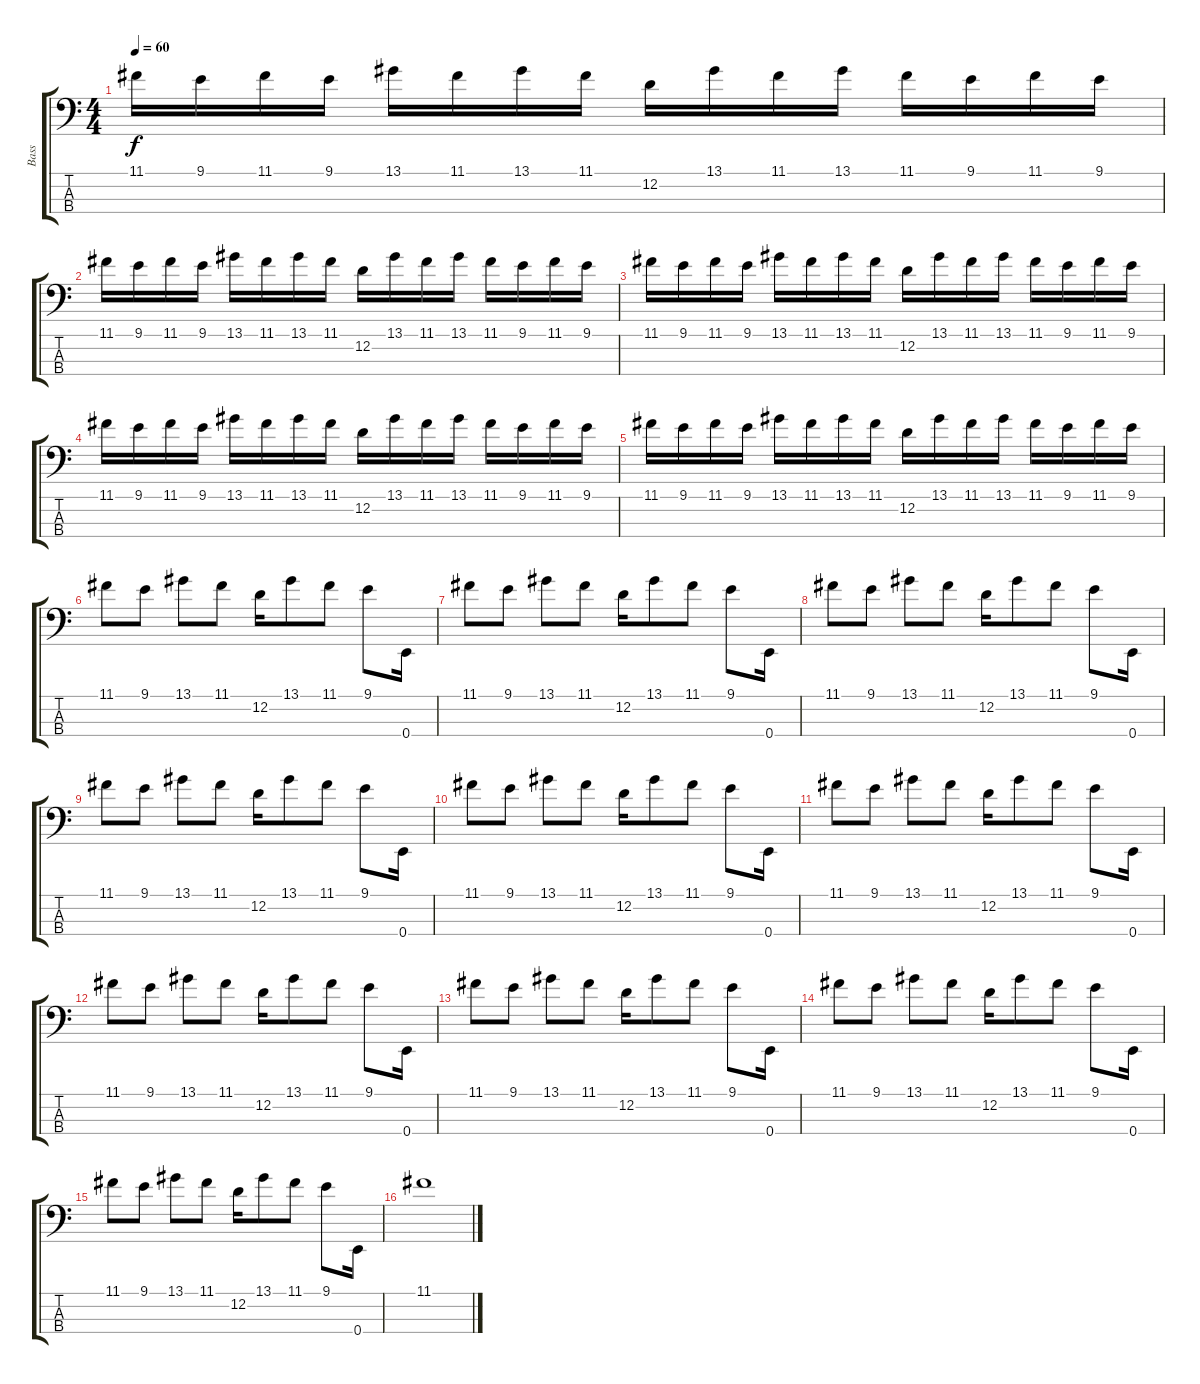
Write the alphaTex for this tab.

\track ("Bass" "Bass") {instrument electricbasspick}
\staff {score tabs}
\tuning (G2 D2 A1 E1) {hide}
\ts (4 4)
\tempo 60
\clef f4
\ks c
11.1.16{dy f} 9.1.16 11.1.16 9.1.16 13.1.16 11.1.16 13.1.16 11.1.16 12.2.16 13.1.16 11.1.16 13.1.16 11.1.16 9.1.16 11.1.16 9.1.16 |
11.1.16 9.1.16 11.1.16 9.1.16 13.1.16 11.1.16 13.1.16 11.1.16 12.2.16 13.1.16 11.1.16 13.1.16 11.1.16 9.1.16 11.1.16 9.1.16 |
11.1.16 9.1.16 11.1.16 9.1.16 13.1.16 11.1.16 13.1.16 11.1.16 12.2.16 13.1.16 11.1.16 13.1.16 11.1.16 9.1.16 11.1.16 9.1.16 |
11.1.16 9.1.16 11.1.16 9.1.16 13.1.16 11.1.16 13.1.16 11.1.16 12.2.16 13.1.16 11.1.16 13.1.16 11.1.16 9.1.16 11.1.16 9.1.16 |
11.1.16 9.1.16 11.1.16 9.1.16 13.1.16 11.1.16 13.1.16 11.1.16 12.2.16 13.1.16 11.1.16 13.1.16 11.1.16 9.1.16 11.1.16 9.1.16 |
11.1.8 9.1.8 13.1.8 11.1.8 12.2.16 13.1.8 11.1.8 9.1.8 0.4.16 |
11.1.8 9.1.8 13.1.8 11.1.8 12.2.16 13.1.8 11.1.8 9.1.8 0.4.16 |
11.1.8 9.1.8 13.1.8 11.1.8 12.2.16 13.1.8 11.1.8 9.1.8 0.4.16 |
11.1.8 9.1.8 13.1.8 11.1.8 12.2.16 13.1.8 11.1.8 9.1.8 0.4.16 |
11.1.8 9.1.8 13.1.8 11.1.8 12.2.16 13.1.8 11.1.8 9.1.8 0.4.16 |
11.1.8 9.1.8 13.1.8 11.1.8 12.2.16 13.1.8 11.1.8 9.1.8 0.4.16 |
11.1.8 9.1.8 13.1.8 11.1.8 12.2.16 13.1.8 11.1.8 9.1.8 0.4.16 |
11.1.8 9.1.8 13.1.8 11.1.8 12.2.16 13.1.8 11.1.8 9.1.8 0.4.16 |
11.1.8 9.1.8 13.1.8 11.1.8 12.2.16 13.1.8 11.1.8 9.1.8 0.4.16 |
11.1.8 9.1.8 13.1.8 11.1.8 12.2.16 13.1.8 11.1.8 9.1.8 0.4.16 |
11.1.1
